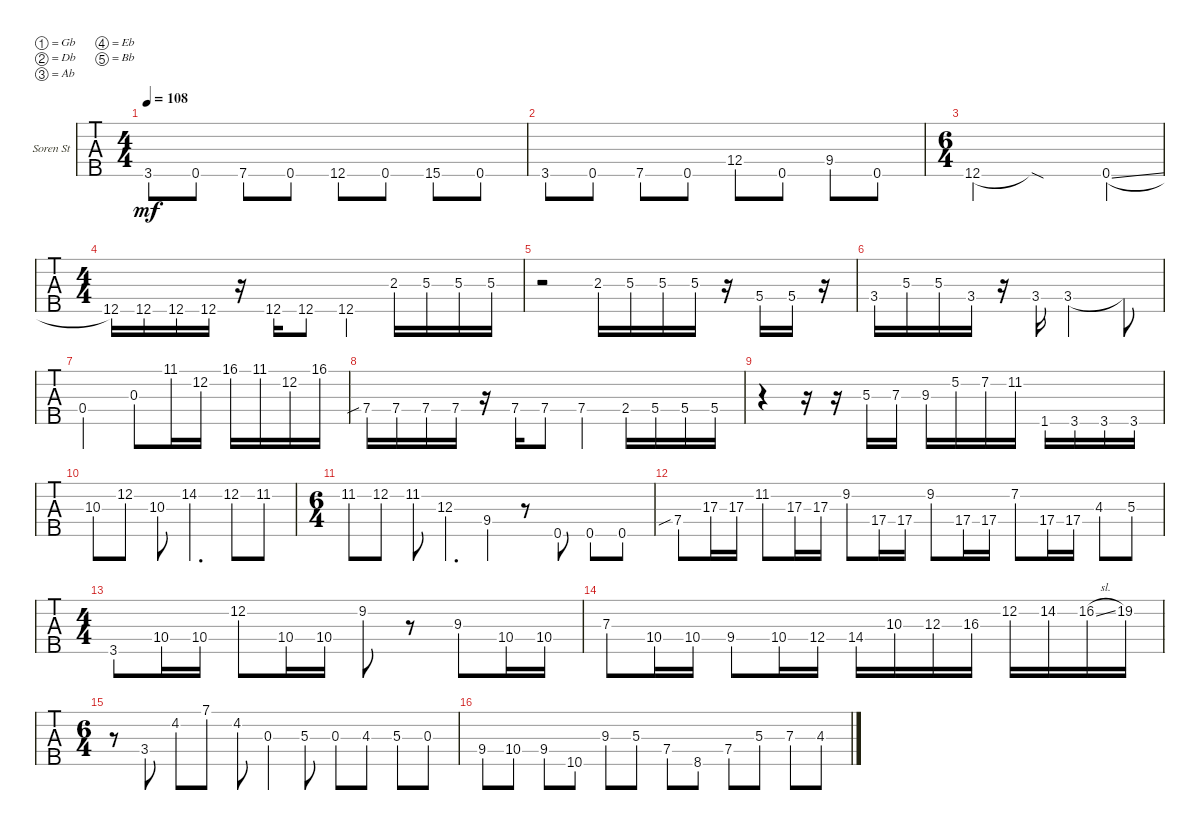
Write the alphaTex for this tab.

\defaultSystemsLayout 4
\bracketExtendMode groupsimilarinstruments
\firstSystemTrackNameOrientation horizontal
\otherSystemsTrackNameOrientation horizontal
\track ("Lord Chid-Lee Philosipher" "Soren St") {instrument electricbassfinger}
\staff {tabs}
\tuning (Gb2 Db2 Ab1 Eb1 Bb0)
\ts (4 4)
\tempo 108
\clef f4
\ks c
3.5.8{dy mf} 0.5.8 7.5.8 0.5.8 12.5.8 0.5.8 15.5.8 0.5.8 |
\scale
0.333333 3.5.8 0.5.8 7.5.8 0.5.8 12.4.8 0.5.8 9.4.8 0.5.8 |
\ts (6 4)
\scale
0.333333 12.5.4 12.5{sod t}.1 0.5{sl}.4 |
\ts (4 4)
\scale
0.333333 12.5.16 12.5.16 12.5.16 12.5.16 r.16 12.5.16 12.5.8 12.5.4 2.3.16 5.3.16 5.3.16 5.3.16 |
r.2 2.3.16 5.3.16 5.3.16 5.3.16 r.16 5.4{st}.16 5.4.16 r.16 |
3.4{st}.16 5.3{st}.16 5.3{st}.16 3.4{st}.16 r.16 3.4.16 3.4.2 3.4{t}.8 |
\scale
0.333333 0.4.2 0.3.8 11.1.16 12.2.16 16.1.16 11.1.16 12.2.16 16.1.16 |
\scale
0.333333 7.4{sib st}.16 7.4{st}.16 7.4{st}.16 7.4{st}.16 r.16 7.4{st}.16 7.4{st}.8 7.4.4 2.4{st}.16 5.4{st}.16 5.4{st}.16 5.4{st}.16 |
\scale
0.333333 r.4 r.16 r.16 5.3{st}.16 7.3{st}.16 9.3{st}.16 5.2{st}.16 7.2{st}.16 11.2{st}.16 1.5{st}.16 3.5{st}.16 3.5{st}.16 3.5{st}.16 |
\scale
0.333333 10.3.8 12.2.8 10.3.8 14.2.4{d} 12.2.8 11.2.8 |
\ts (6 4)
11.2.8 12.2.8 11.2.8 12.3.4{d} 9.4.4 r.8 0.5.8 0.5.8 0.5.8 |
\scale
0.333333 7.4{sib}.8 17.3.16 17.3.16 11.2.8 17.3.16 17.3.16 9.2.8 17.4.16 17.4.16 9.2.8 17.4.16 17.4.16 7.2.8 17.4.16 17.4.16 4.3.8 5.3.8 |
\ts (4 4)
\scale
0.333333 3.5.8 10.4.16 10.4.16 12.2.8 10.4.16 10.4.16 9.2.8 r.8 9.3.8 10.4.16 10.4.16 |
\scale
0.333333 7.3.8 10.4.16 10.4.16 9.4.8 10.4.16 12.4.16 14.4.16 10.3.16 12.3.16 16.3.16 12.2.16 14.2.16 16.2{sl}.16 19.2.16 |
\ts (6 4)
\scale
0.333333 r.8 3.4.8 4.2.8 7.1.8 4.2.8 0.3.4 5.3.8 0.3.8 4.3.8 5.3.8 0.3.8 |
\scale
0.333333 9.4.8 10.4.8 9.4.8 10.5.8 9.3.8 5.3.8 7.4.8 8.5.8 7.4.8 5.3.8 7.3.8 4.3.8
